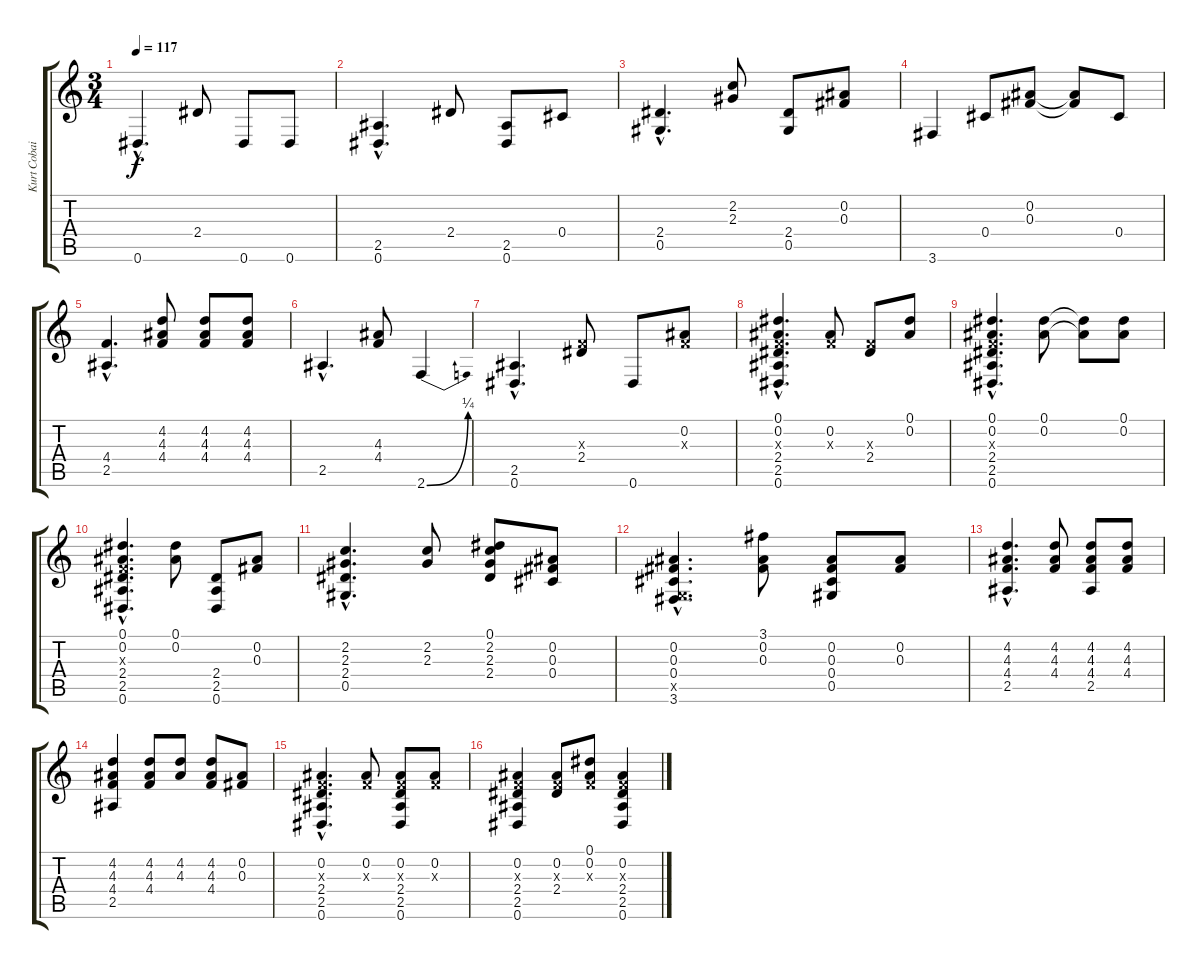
\track ("Kurt Cobain" "Kurt Cobai") {instrument acousticguitarsteel}
\staff {score tabs}
\tuning (Eb4 Bb3 Gb3 Db3 Ab2 Eb2) {hide}
\ts (3 4)
\tempo 117
\clef g2
\ks c
0.6{hac}.4{d dy f} 2.4.8 0.6.8 0.6.8 |
(2.5{hac} 0.6{hac}).4{d} 2.4.8 (2.5 0.6).8 0.4.8 |
(2.4{hac} 0.5{hac}).4{d} (2.2 2.3).8 (2.4 0.5).8 (0.2 0.3).8 |
3.6.4 0.4.8 (0.2 0.3).8 (0.2{t} 0.3{t}).8 0.4.8 |
(4.4{hac} 2.5{hac}).4{d} (4.2 4.3 4.4).8 (4.2 4.3 4.4).8 (4.2 4.3 4.4).8 |
2.5{hac}.4{d} (4.3 4.4).8 2.6{be (bend 0 0 60 1)}.4 |
(2.5{hac} 0.6{hac}).4{d} (-1.3{x} 2.4).8 0.6.8 (0.2 -1.3{x}).8 |
(0.1{hac} 0.2{hac} -1.3{hac x} 2.4{hac} 2.5{hac} 0.6{hac}).4{d} (0.2 -1.3{x}).8 (-1.3{x} 2.4).8 (0.1 0.2).8 |
(0.1{hac} 0.2{hac} -1.3{hac x} 2.4{hac} 2.5{hac} 0.6{hac}).4{d} (0.1 0.2).8 (0.1{t} 0.2{t}).8 (0.1 0.2).8 |
(0.1{hac} 0.2{hac} -1.3{hac x} 2.4{hac} 2.5{hac} 0.6{hac}).4{d} (0.1 0.2).8 (2.4 2.5 0.6).8 (0.2 0.3).8 |
(2.2{hac} 2.3{hac} 2.4{hac} 0.5{hac}).4{d} (2.2 2.3).8 (0.1 2.2 2.3 2.4).8 (0.2 0.3 0.4).8 |
(0.2{hac} 0.3{hac} 0.4{hac} -1.5{hac x} 3.6{hac}).4{d} (3.1 0.2 0.3).8 (0.2 0.3 0.4 0.5).8 (0.2 0.3).8 |
(4.2{hac} 4.3{hac} 4.4{hac} 2.5{hac}).4{d} (4.2 4.3 4.4).8 (4.2 4.3 4.4 2.5).8 (4.2 4.3 4.4).8 |
(4.2 4.3 4.4 2.5).4 (4.2 4.3 4.4).8 (4.2 4.3).8 (4.2 4.3 4.4).8 (0.2 0.3).8 |
(0.2{hac} -1.3{hac x} 2.4{hac} 2.5{hac} 0.6{hac}).4{d} (0.2 -1.3{x}).8 (0.2 -1.3{x} 2.4 2.5 0.6).8 (0.2 -1.3{x}).8 |
(0.2 -1.3{x} 2.4 2.5 0.6).4 (0.2 -1.3{x} 2.4).8 (0.1 0.2 -1.3{x}).8 (0.2 -1.3{x} 2.4 2.5 0.6).4
